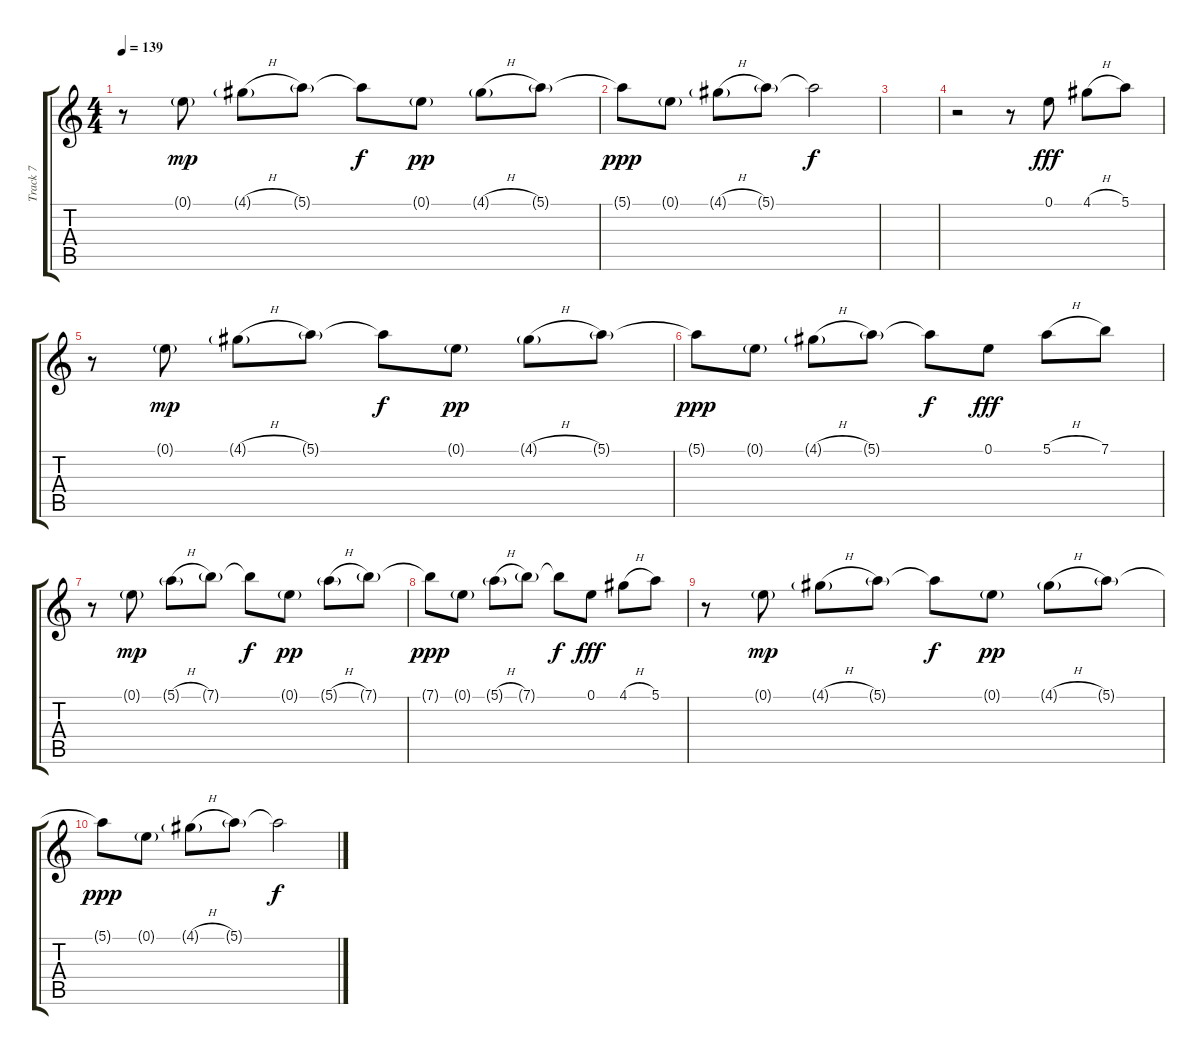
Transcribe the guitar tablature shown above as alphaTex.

\track ("Track 7" "Track 7") {instrument overdrivenguitar}
\staff {score tabs}
\tuning (E4 B3 G3 D3 A2 E2) {hide}
\ts (4 4)
\tempo 139
\clef g2
\ks c
r.8{dy fff} 0.1{g}.8{dy mp} 4.1{h g}.8 5.1{g}.8 5.1{t}.8{dy f} 0.1{g}.8{dy pp} 4.1{h g}.8 5.1{g}.8 |
5.1{t}.8{dy ppp} 0.1{g}.8 4.1{h g}.8 5.1{g}.8 5.1{t}.2{dy f} |
|
r.2{instrument overdrivenguitar} r.8 0.1.8{dy fff} 4.1{h}.8 5.1.8 |
r.8 0.1{g}.8{dy mp} 4.1{h g}.8 5.1{g}.8 5.1{t}.8{dy f} 0.1{g}.8{dy pp} 4.1{h g}.8 5.1{g}.8 |
5.1{t}.8{dy ppp} 0.1{g}.8 4.1{h g}.8 5.1{g}.8 5.1{t}.8{dy f} 0.1.8{dy fff} 5.1{h}.8 7.1.8 |
r.8 0.1{g}.8{dy mp} 5.1{h g}.8 7.1{g}.8 7.1{t}.8{dy f} 0.1{g}.8{dy pp} 5.1{h g}.8 7.1{g}.8 |
7.1{t}.8{dy ppp} 0.1{g}.8 5.1{h g}.8 7.1{g}.8 7.1{t}.8{dy f} 0.1.8{dy fff} 4.1{h}.8 5.1.8 |
r.8 0.1{g}.8{dy mp} 4.1{h g}.8 5.1{g}.8 5.1{t}.8{dy f} 0.1{g}.8{dy pp} 4.1{h g}.8 5.1{g}.8 |
5.1{t}.8{dy ppp} 0.1{g}.8 4.1{h g}.8 5.1{g}.8 5.1{t}.2{dy f}
